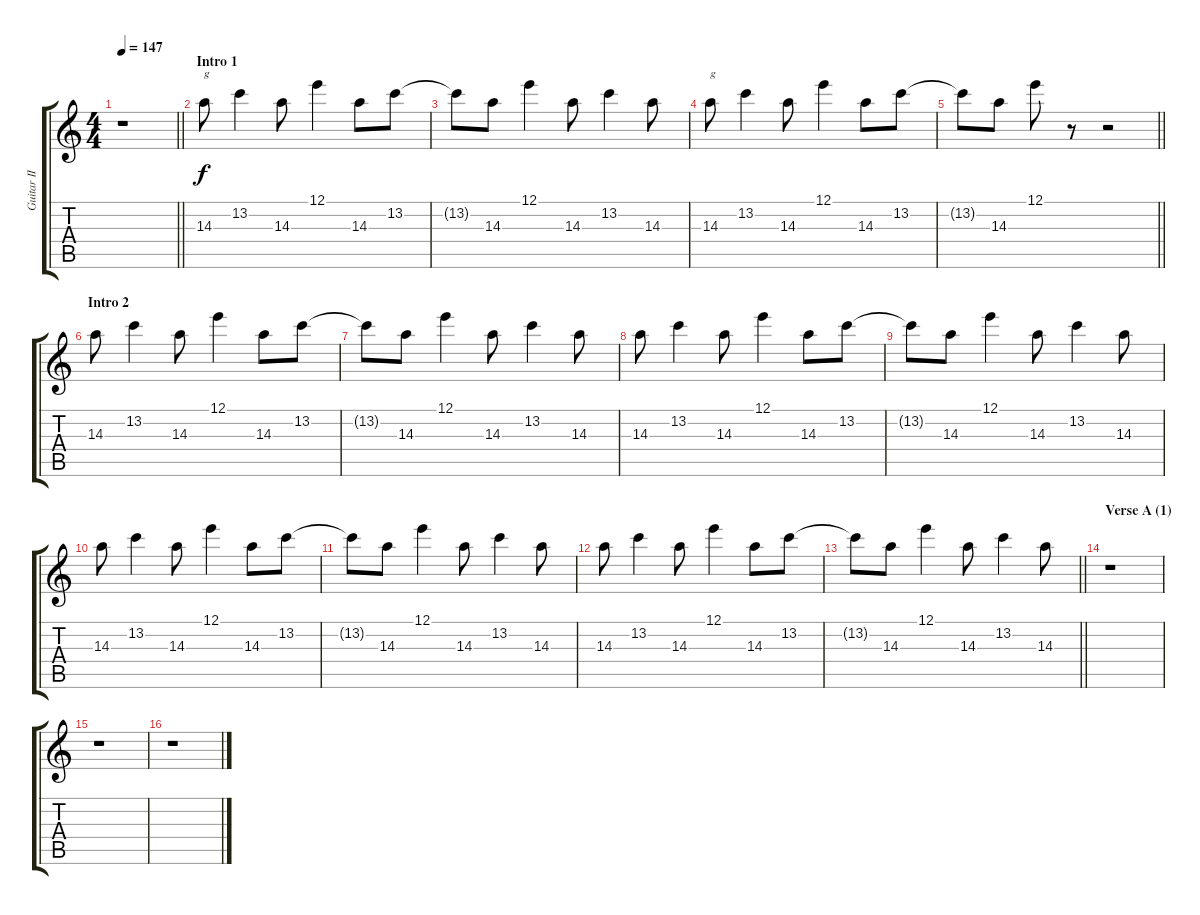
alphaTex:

\track ("Guitar II" "Guitar II") {instrument distortionguitar}
\staff {score tabs}
\tuning (E4 B3 G3 D3 A2 E2) {hide}
\ts (4 4)
\tempo 147
\clef g2
\barLineRight lightlight
\ks aminor
r.1{dy f instrument distortionguitar} |
\section ("" "Intro 1")
14.3.8{txt "g"} 13.2.4 14.3.8 12.1.4 14.3.8 13.2.8 |
13.2{t}.8 14.3.8 12.1.4 14.3.8 13.2.4 14.3.8 |
14.3.8{txt "g"} 13.2.4 14.3.8 12.1.4 14.3.8 13.2.8 |
\barLineRight lightlight
13.2{t}.8 14.3.8 12.1.8 r.8 r.2 |
\section ("" "Intro 2")
14.3.8 13.2.4 14.3.8 12.1.4 14.3.8 13.2.8 |
13.2{t}.8 14.3.8 12.1.4 14.3.8 13.2.4 14.3.8 |
14.3.8 13.2.4 14.3.8 12.1.4 14.3.8 13.2.8 |
13.2{t}.8 14.3.8 12.1.4 14.3.8 13.2.4 14.3.8 |
14.3.8 13.2.4 14.3.8 12.1.4 14.3.8 13.2.8 |
13.2{t}.8 14.3.8 12.1.4 14.3.8 13.2.4 14.3.8 |
14.3.8 13.2.4 14.3.8 12.1.4 14.3.8 13.2.8 |
\barLineRight lightlight
13.2{t}.8 14.3.8 12.1.4 14.3.8 13.2.4 14.3.8 |
\section ("" "Verse A (1)")
r.1 |
r.1 |
r.1
